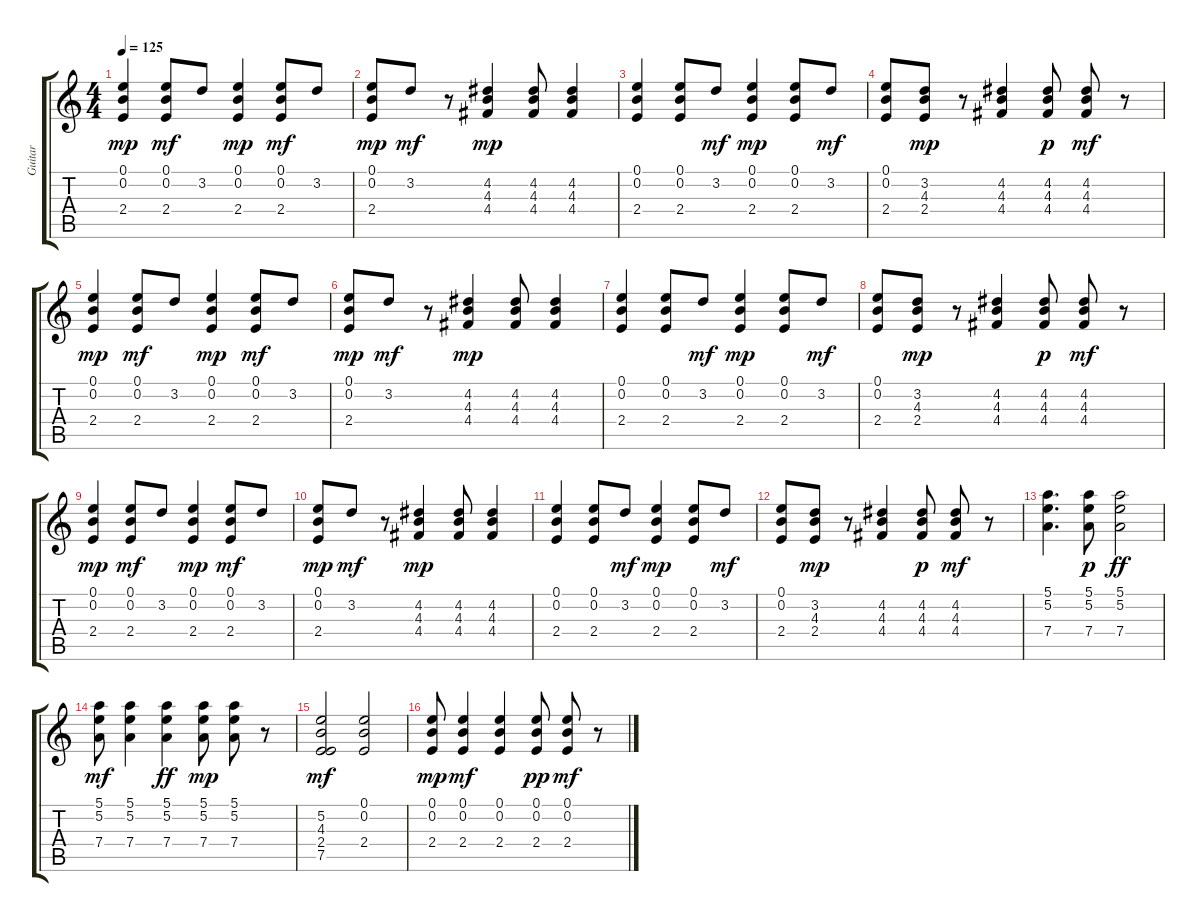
\track ("Guitar" "Guitar") {instrument electricguitarclean}
\staff {score tabs}
\tuning (E4 B3 G3 D3 A2 E2) {hide}
\ts (4 4)
\tempo 125
\clef g2
\ks c
(0.1 0.2 2.4).4{dy mp} (0.1 0.2 2.4).8{dy mf} 3.2.8 (0.1 0.2 2.4).4{dy mp} (0.1 0.2 2.4).8{dy mf} 3.2.8 |
(0.1 0.2 2.4).8{dy mp} 3.2.8{dy mf} r.8 (4.2 4.3 4.4).4{dy mp} (4.2 4.3 4.4).8 (4.2 4.3 4.4).4 |
(0.1 0.2 2.4).4 (0.1 0.2 2.4).8 3.2.8{dy mf} (0.1 0.2 2.4).4{dy mp} (0.1 0.2 2.4).8 3.2.8{dy mf} |
(0.1 0.2 2.4).8 (3.2 4.3 2.4).8{dy mp} r.8 (4.2 4.3 4.4).4 (4.2 4.3 4.4).8{dy p} (4.2 4.3 4.4).8{dy mf} r.8 |
(0.1 0.2 2.4).4{dy mp} (0.1 0.2 2.4).8{dy mf} 3.2.8 (0.1 0.2 2.4).4{dy mp} (0.1 0.2 2.4).8{dy mf} 3.2.8 |
(0.1 0.2 2.4).8{dy mp} 3.2.8{dy mf} r.8 (4.2 4.3 4.4).4{dy mp} (4.2 4.3 4.4).8 (4.2 4.3 4.4).4 |
(0.1 0.2 2.4).4 (0.1 0.2 2.4).8 3.2.8{dy mf} (0.1 0.2 2.4).4{dy mp} (0.1 0.2 2.4).8 3.2.8{dy mf} |
(0.1 0.2 2.4).8 (3.2 4.3 2.4).8{dy mp} r.8 (4.2 4.3 4.4).4 (4.2 4.3 4.4).8{dy p} (4.2 4.3 4.4).8{dy mf} r.8 |
(0.1 0.2 2.4).4{dy mp} (0.1 0.2 2.4).8{dy mf} 3.2.8 (0.1 0.2 2.4).4{dy mp} (0.1 0.2 2.4).8{dy mf} 3.2.8 |
(0.1 0.2 2.4).8{dy mp} 3.2.8{dy mf} r.8 (4.2 4.3 4.4).4{dy mp} (4.2 4.3 4.4).8 (4.2 4.3 4.4).4 |
(0.1 0.2 2.4).4 (0.1 0.2 2.4).8 3.2.8{dy mf} (0.1 0.2 2.4).4{dy mp} (0.1 0.2 2.4).8 3.2.8{dy mf} |
(0.1 0.2 2.4).8 (3.2 4.3 2.4).8{dy mp} r.8 (4.2 4.3 4.4).4 (4.2 4.3 4.4).8{dy p} (4.2 4.3 4.4).8{dy mf} r.8 |
(5.1 5.2 7.4).4{d} (5.1 5.2 7.4).8{dy p} (5.1 5.2 7.4).2{dy ff} |
(5.1 5.2 7.4).8{dy mf} (5.1 5.2 7.4).4 (5.1 5.2 7.4).4{dy ff} (5.1 5.2 7.4).8{dy mp} (5.1 5.2 7.4).8 r.8 |
(5.2 4.3 2.4 7.5).2{dy mf} (0.1 0.2 2.4).2 |
(0.1 0.2 2.4).8{dy mp} (0.1 0.2 2.4).4{dy mf} (0.1 0.2 2.4).4 (0.1 0.2 2.4).8{dy pp} (0.1 0.2 2.4).8{dy mf} r.8
